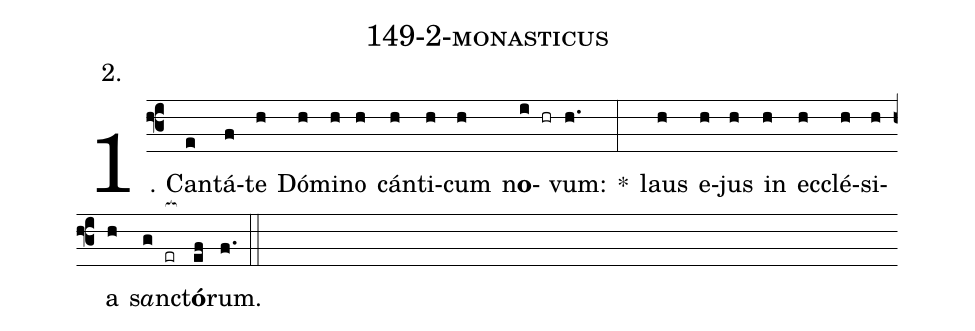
name: 149-2-monasticus;
annotation: 2.;
%%
(f3)1. Can(e)tá(f)te(h) Dó(h)mi(h)no(h) cán(h)ti(h)cum(h) n<b>o</b>(i hr)vum:(h.) *(:) laus(h) e(h)jus(h) in(h) ec(h)clé(h)si(h)a(h) s<i>a</i>nc(g er[ocb:1{])t<b>ó</b>(ef[ocb:0}])rum.(f.) (::)
